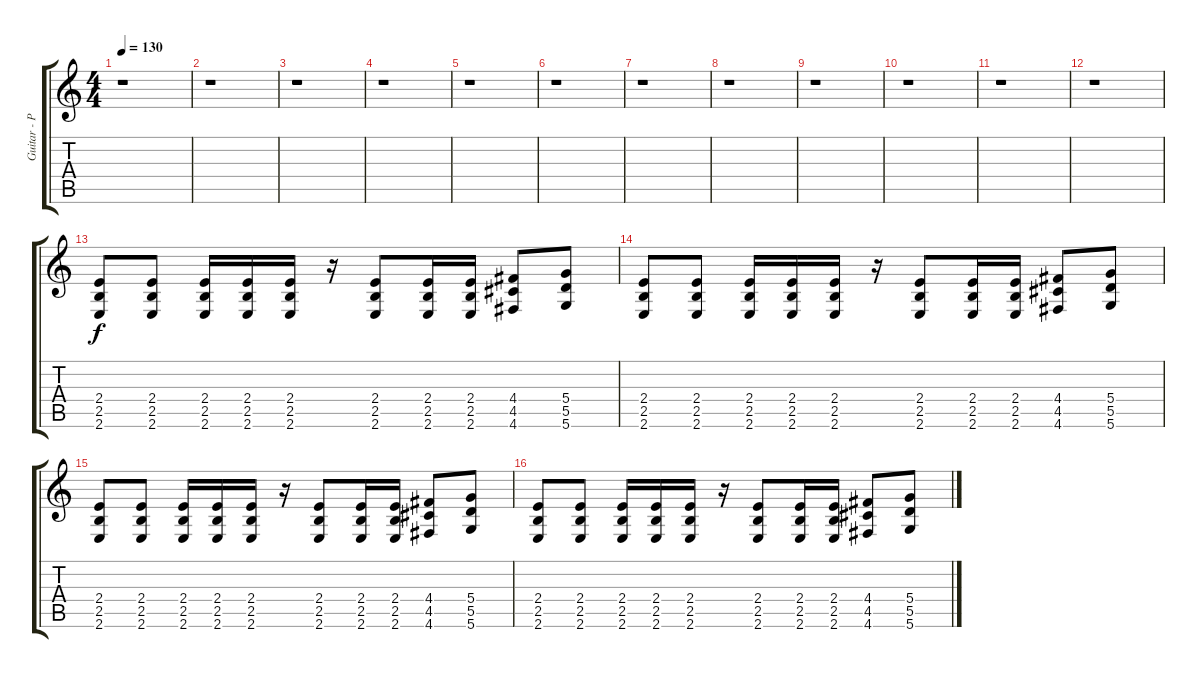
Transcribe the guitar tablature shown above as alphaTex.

\track ("Guitar - Paul Landers" "Guitar - P") {instrument distortionguitar}
\staff {score tabs}
\tuning (E4 B3 G3 D3 A2 D2) {hide}
\ts (4 4)
\tempo 130
\clef g2
\ks c
r.1{dy f instrument distortionguitar} |
r.1 |
r.1 |
r.1 |
r.1 |
r.1 |
r.1 |
r.1 |
r.1 |
r.1 |
r.1 |
r.1 |
(2.4 2.5 2.6).8 (2.4 2.5 2.6).8 (2.4 2.5 2.6).16 (2.4 2.5 2.6).16 (2.4 2.5 2.6).16 r.16 (2.4 2.5 2.6).8 (2.4 2.5 2.6).16 (2.4 2.5 2.6).16 (4.4 4.5 4.6).8 (5.4 5.5 5.6).8 |
(2.4 2.5 2.6).8 (2.4 2.5 2.6).8 (2.4 2.5 2.6).16 (2.4 2.5 2.6).16 (2.4 2.5 2.6).16 r.16 (2.4 2.5 2.6).8 (2.4 2.5 2.6).16 (2.4 2.5 2.6).16 (4.4 4.5 4.6).8 (5.4 5.5 5.6).8 |
(2.4 2.5 2.6).8 (2.4 2.5 2.6).8 (2.4 2.5 2.6).16 (2.4 2.5 2.6).16 (2.4 2.5 2.6).16 r.16 (2.4 2.5 2.6).8 (2.4 2.5 2.6).16 (2.4 2.5 2.6).16 (4.4 4.5 4.6).8 (5.4 5.5 5.6).8 |
(2.4 2.5 2.6).8 (2.4 2.5 2.6).8 (2.4 2.5 2.6).16 (2.4 2.5 2.6).16 (2.4 2.5 2.6).16 r.16 (2.4 2.5 2.6).8 (2.4 2.5 2.6).16 (2.4 2.5 2.6).16 (4.4 4.5 4.6).8 (5.4 5.5 5.6).8
